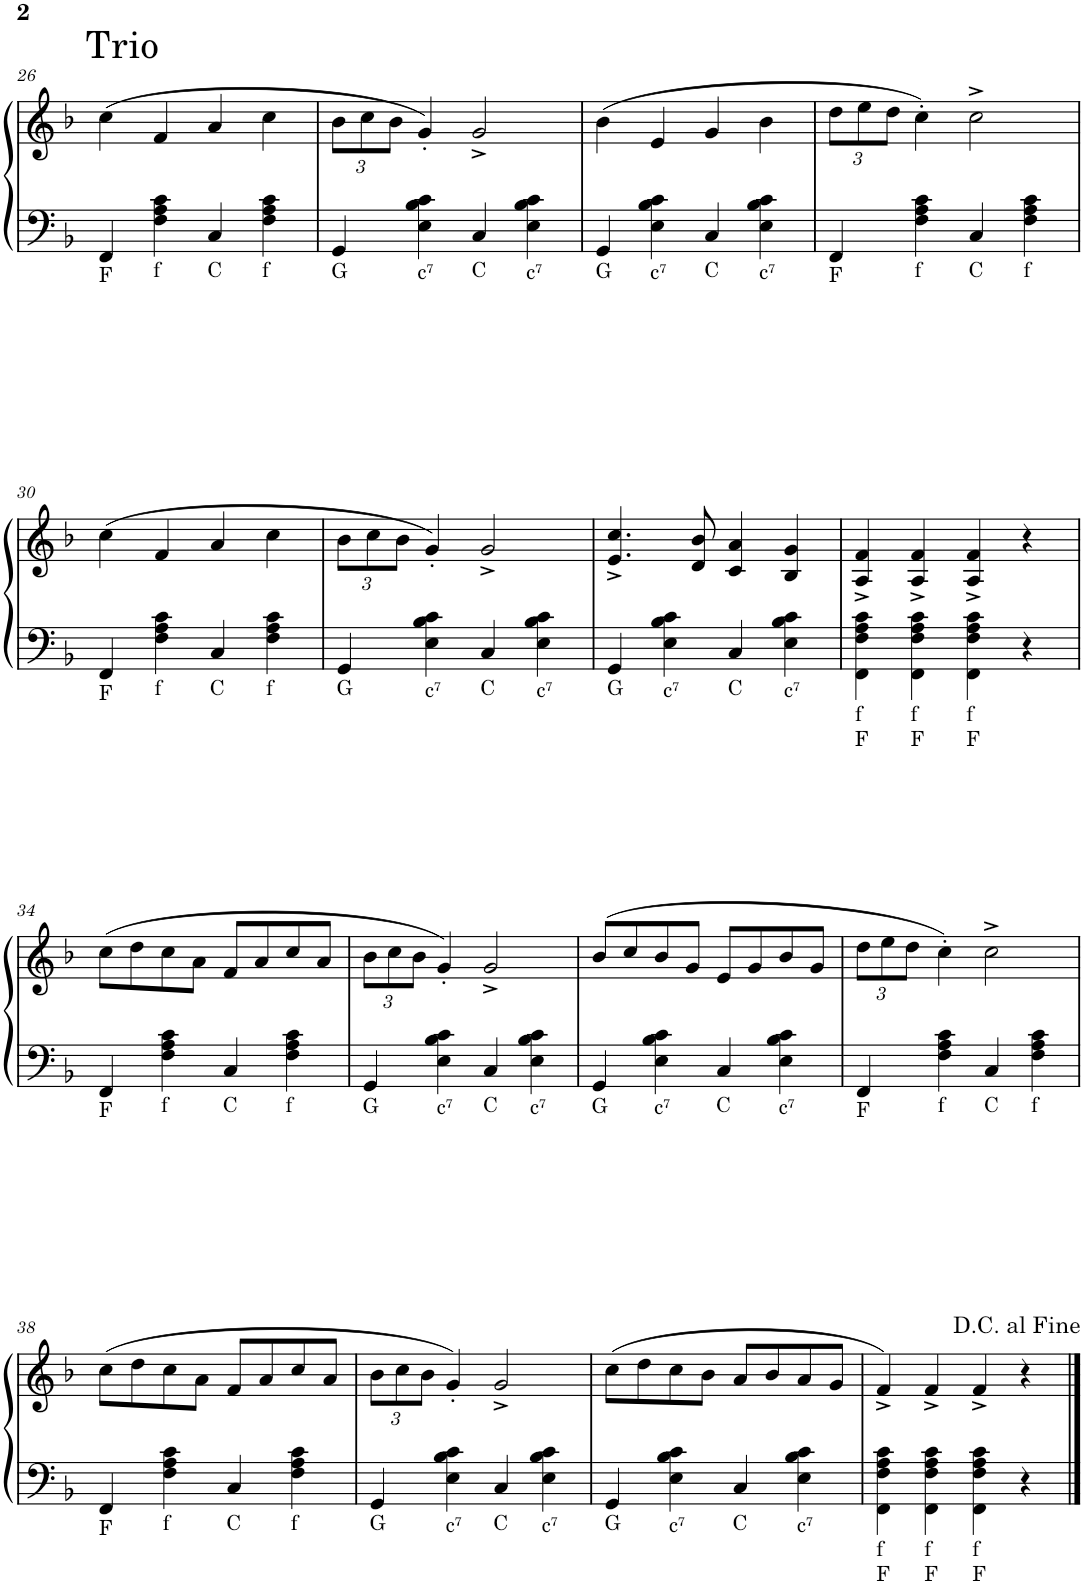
**kern	**kern	**kern
*part1	*part1	*part1
*staff3	*staff2	*staff1
*I"Accordion	*	*
*I'Acc.	*	*
!!LO:PB:g=z
*clefF4	*clefF4	*clefG2
*k[b-]	*k[b-]	*k[b-]
*M2/2	*M2/2	*M2/2
*met(c|)	*met(c|)	*met(c|)
=26	=26	=26
!LO:TX:b:t=F	!	!
4FF/	4FF	(4cc\
!LO:TX:b:t=f	!	!
4F\ 4A\ 4c\	4F	4f/
!LO:TX:b:t=C	!	!
4C/	4C	4a/
!LO:TX:b:t=f	!	!
4F\ 4A\ 4c\	4F	4cc\
=27	=27	=27
*	*	*Xbrackettup
!LO:TX:b:t=G	!	!
4GG/	4GG	12b-\L
.	.	12cc\
.	.	12b-\J
!LO:TX:b:t=c⁷	!	!
4E\ 4B-\ 4c\	4c	4g'/)
!LO:TX:b:t=C	!	!
4C/	4C	2g^/
!LO:TX:b:t=c⁷	!	!
4E\ 4B-\ 4c\	4c	.
=28	=28	=28
!LO:TX:b:t=G	!	!
4GG/	4GG	(4b-\
!LO:TX:b:t=c⁷	!	!
4E\ 4B-\ 4c\	4c	4e/
!LO:TX:b:t=C	!	!
4C/	4C	4g/
!LO:TX:b:t=c⁷	!	!
4E\ 4B-\ 4c\	4c	4b-\
=29	=29	=29
!LO:TX:b:t=F	!	!
4FF/	4FF	12dd\L
.	.	12ee\
.	.	12dd\J
!LO:TX:b:t=f	!	!
4F\ 4A\ 4c\	4F	4cc'\)
!LO:TX:b:t=C	!	!
4C/	4C	2cc^\
!LO:TX:b:t=f	!	!
4F\ 4A\ 4c\	4F	.
!!LO:LB:g=z
=30	=30	=30
!LO:TX:b:t=F	!	!
4FF/	4FF	(4cc\
!LO:TX:b:t=f	!	!
4F\ 4A\ 4c\	4F	4f/
!LO:TX:b:t=C	!	!
4C/	4C	4a/
!LO:TX:b:t=f	!	!
4F\ 4A\ 4c\	4F	4cc\
=31	=31	=31
!LO:TX:b:t=G	!	!
4GG/	4GG	12b-\L
.	.	12cc\
.	.	12b-\J
!LO:TX:b:t=c⁷	!	!
4E\ 4B-\ 4c\	4c	4g'/)
!LO:TX:b:t=C	!	!
4C/	4C	2g^/
!LO:TX:b:t=c⁷	!	!
4E\ 4B-\ 4c\	4c	.
=32	=32	=32
!LO:TX:b:t=G	!	!
4GG/	4GG	4.e/^ 4.cc/^
!LO:TX:b:t=c⁷	!	!
4E\ 4B-\ 4c\	4c	.
.	.	8d/ 8b-/
!LO:TX:b:t=C	!	!
4C/	4C	4c/ 4a/
!LO:TX:b:t=c⁷	!	!
4E\ 4B-\ 4c\	4c	4B-/ 4g/
=33	=33	=33
!LO:TX:b:t=f	!	!
!LO:TX:b:t=F	!	!
4FF\ 4F\ 4A\ 4c\	4FF 4F	4A/^ 4f/^
!LO:TX:b:t=f	!	!
!LO:TX:b:t=F	!	!
4FF\ 4F\ 4A\ 4c\	4FF 4F	4A/^ 4f/^
!LO:TX:b:t=f	!	!
!LO:TX:b:t=F	!	!
4FF\ 4F\ 4A\ 4c\	4FF 4F	4A/^ 4f/^
4r	4r	4r
!!LO:LB:g=z
=34	=34	=34
!LO:TX:b:t=F	!	!
4FF/	4FF	(8cc\L
.	.	8dd\
!LO:TX:b:t=f	!	!
4F\ 4A\ 4c\	4F	8cc\
.	.	8a\J
!LO:TX:b:t=C	!	!
4C/	4C	8f/L
.	.	8a/
!LO:TX:b:t=f	!	!
4F\ 4A\ 4c\	4F	8cc/
.	.	8a/J
=35	=35	=35
!LO:TX:b:t=G	!	!
4GG/	4GG	12b-\L
.	.	12cc\
.	.	12b-\J
!LO:TX:b:t=c⁷	!	!
4E\ 4B-\ 4c\	4c	4g'/)
!LO:TX:b:t=C	!	!
4C/	4C	2g^/
!LO:TX:b:t=c⁷	!	!
4E\ 4B-\ 4c\	4c	.
=36	=36	=36
!LO:TX:b:t=G	!	!
4GG/	4GG	(8b-/L
.	.	8cc/
!LO:TX:b:t=c⁷	!	!
4E\ 4B-\ 4c\	4c	8b-/
.	.	8g/J
!LO:TX:b:t=C	!	!
4C/	4C	8e/L
.	.	8g/
!LO:TX:b:t=c⁷	!	!
4E\ 4B-\ 4c\	4c	8b-/
.	.	8g/J
=37	=37	=37
!LO:TX:b:t=F	!	!
4FF/	4FF	12dd\L
.	.	12ee\
.	.	12dd\J
!LO:TX:b:t=f	!	!
4F\ 4A\ 4c\	4F	4cc'\)
!LO:TX:b:t=C	!	!
4C/	4C	2cc^\
!LO:TX:b:t=f	!	!
4F\ 4A\ 4c\	4F	.
!!LO:LB:g=z
=38	=38	=38
!LO:TX:b:t=F	!	!
4FF/	4FF	(8cc\L
.	.	8dd\
!LO:TX:b:t=f	!	!
4F\ 4A\ 4c\	4F	8cc\
.	.	8a\J
!LO:TX:b:t=C	!	!
4C/	4C	8f/L
.	.	8a/
!LO:TX:b:t=f	!	!
4F\ 4A\ 4c\	4F	8cc/
.	.	8a/J
=39	=39	=39
!LO:TX:b:t=G	!	!
4GG/	4GG	12b-\L
.	.	12cc\
.	.	12b-\J
!LO:TX:b:t=c⁷	!	!
4E\ 4B-\ 4c\	4c	4g'/)
!LO:TX:b:t=C	!	!
4C/	4C	2g^/
!LO:TX:b:t=c⁷	!	!
4E\ 4B-\ 4c\	4c	.
=40	=40	=40
!LO:TX:b:t=G	!	!
4GG/	4GG	(8cc\L
.	.	8dd\
!LO:TX:b:t=c⁷	!	!
4E\ 4B-\ 4c\	4c	8cc\
.	.	8b-\J
!LO:TX:b:t=C	!	!
4C/	4C	8a/L
.	.	8b-/
!LO:TX:b:t=c⁷	!	!
4E\ 4B-\ 4c\	4c	8a/
.	.	8g/J
=41	=41	=41
!LO:TX:b:t=f	!	!
!LO:TX:b:t=F	!	!
4FF\ 4F\ 4A\ 4c\	4FF 4F	4f^/)
!LO:TX:b:t=f	!	!
!LO:TX:b:t=F	!	!
4FF\ 4F\ 4A\ 4c\	4FF 4F	4f^/
!LO:TX:b:t=f	!	!
!LO:TX:b:t=F	!	!
4FF\ 4F\ 4A\ 4c\	4FF 4F	4f^/
4r	4r	4r
==	==	==
*-	*-	*-
